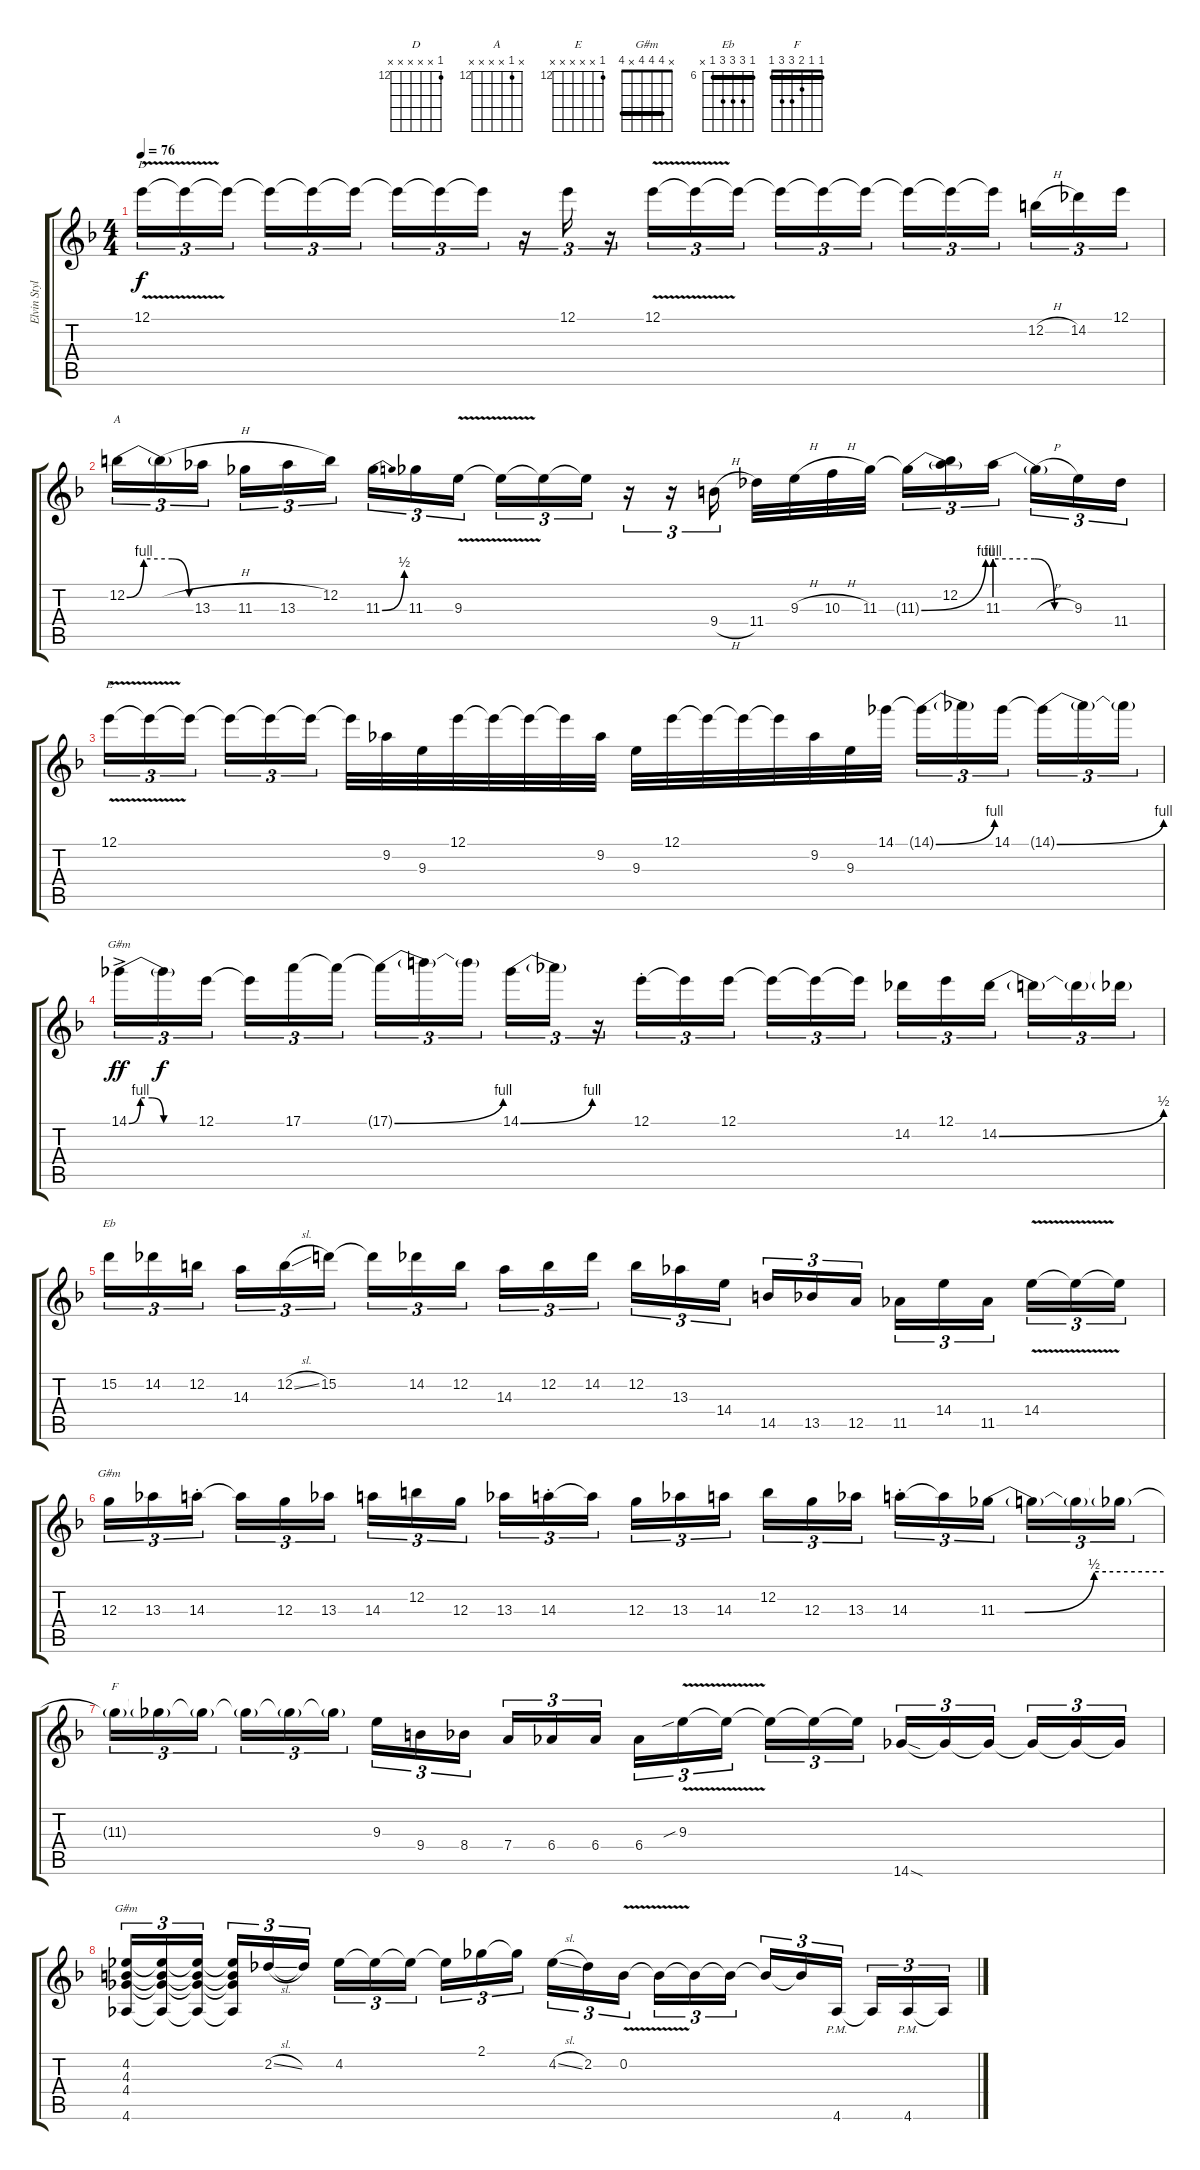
\track ("Elvin Style" "Elvin Styl") {instrument electricguitarclean}
\staff {score tabs}
\tuning (E4 B3 G3 D3 A2 E2) {hide}
\chord ("D" 12 x x x x x) {firstfret 12}
\chord ("A" x 12 x x x x) {firstfret 12}
\chord ("E" 12 x x x x x) {firstfret 12}
\chord ("G#m" 5 5 5 7 7 5) {firstfret 5 barre 5}
\chord ("Eb" 6 8 8 8 6 x) {firstfret 6 barre 6}
\chord ("G#m" x x 12 x x x) {firstfret 12}
\chord ("F" 1 1 2 3 3 1) {barre 1}
\chord ("G#m" x 4 4 4 x 4) {barre 4}
\ts (4 4)
\tempo 76
\clef g2
\ks f
12.1{v}.16{tu (3 2) ch "D" dy f} 12.1{t}.16{tu (3 2)} 12.1{t}.16{tu (3 2) beam splitsecondary} 12.1{t}.16{tu (3 2)} 12.1{t}.16{tu (3 2)} 12.1{t}.16{tu (3 2)} 12.1{t}.16{tu (3 2)} 12.1{t}.16{tu (3 2)} 12.1{t}.16{tu (3 2)} r.16{tu (3 2)} 12.1.16{tu (3 2)} r.16{tu (3 2)} 12.1{v}.16{tu (3 2)} 12.1{t}.16{tu (3 2)} 12.1{t}.16{tu (3 2) beam splitsecondary} 12.1{t}.16{tu (3 2)} 12.1{t}.16{tu (3 2)} 12.1{t}.16{tu (3 2)} 12.1{t}.16{tu (3 2)} 12.1{t}.16{tu (3 2)} 12.1{t}.16{tu (3 2) beam splitsecondary} 12.2{h}.16{tu (3 2)} 14.2.16{tu (3 2)} 12.1.16{tu (3 2)} |
12.2{be (custom 0 0 15 4 40 4 55 0 60 0)}.16{tu (3 2) ch "A"} 12.2{h t}.16{tu (3 2)} 13.3.16{tu (3 2) beam splitsecondary} 11.3.16{tu (3 2)} 13.3.16{tu (3 2)} 12.2.16{tu (3 2)} 11.3{be (bend 0 0 60 2)}.16{tu (3 2)} 11.3.16{tu (3 2)} 9.3{v}.16{tu (3 2) beam splitsecondary} 9.3{t}.16{tu (3 2)} 9.3{t}.16{tu (3 2)} 9.3{t}.16{tu (3 2)} r.16{tu (3 2)} r.16{tu (3 2)} 9.4{h}.16{tu (3 2) beam splitsecondary} 11.4.32 9.3{h}.32 10.3{h}.32 11.3.32 11.3{be (bend 0 0 60 4) t}.16{tu (3 2)} (12.2 11.3{t}).16{tu (3 2)} 11.3{be (custom 0 4 30 4 45 0 60 0)}.16{tu (3 2) beam splitsecondary} 11.3{h t}.16{tu (3 2)} 9.3.16{tu (3 2)} 11.4.16{tu (3 2)} |
12.1{v}.16{tu (3 2) ch "E"} 12.1{t}.16{tu (3 2)} 12.1{t}.16{tu (3 2) beam splitsecondary} 12.1{t}.16{tu (3 2)} 12.1{t}.16{tu (3 2)} 12.1{t}.16{tu (3 2)} 12.1{t}.32 9.2.32 9.3.32 12.1.32 12.1{t}.32 12.1{t}.32 12.1{t}.32 9.2.32 9.3.32 12.1.32 12.1{t}.32 12.1{t}.32 12.1{t}.32 9.2.32 9.3.32 14.1.32 14.1{be (bend 0 0 60 4) t}.16{tu (3 2)} 14.1{t}.16{tu (3 2)} 14.1.16{tu (3 2) beam splitsecondary} 14.1{be (bend 0 0 60 4) t}.16{tu (3 2)} 14.1{t}.16{tu (3 2)} 14.1{t}.16{tu (3 2)} |
14.1{be (custom 0 0 10 4 20 4 30 0 60 0) ac}.16{tu (3 2) ch "G#m" dy ff} 14.1{t}.16{tu (3 2) dy f} 12.1.16{tu (3 2) beam splitsecondary} 12.1{t}.16{tu (3 2)} 17.1.16{tu (3 2)} 17.1{t}.16{tu (3 2)} 17.1{be (bend 0 0 60 4) t}.16{tu (3 2)} 17.1{t}.16{tu (3 2)} 17.1{t}.16{tu (3 2) beam splitsecondary} 14.1{be (bend 0 0 60 4)}.16{tu (3 2)} 14.1{t}.16{tu (3 2)} r.16{tu (3 2)} 12.1{st}.16{tu (3 2)} 12.1{t}.16{tu (3 2)} 12.1.16{tu (3 2) beam splitsecondary} 12.1{t}.16{tu (3 2)} 12.1{t}.16{tu (3 2)} 12.1{t}.16{tu (3 2)} 14.2.16{tu (3 2)} 12.1.16{tu (3 2)} 14.2{be (bend 0 0 60 2)}.16{tu (3 2) beam splitsecondary} 14.2{t}.16{tu (3 2)} 14.2{t}.16{tu (3 2)} 14.2{t}.16{tu (3 2)} |
15.2.16{tu (3 2) ch "Eb"} 14.2.16{tu (3 2)} 12.2.16{tu (3 2) beam splitsecondary} 14.3.16{tu (3 2)} 12.2{sl}.16{tu (3 2)} 15.2.16{tu (3 2)} 15.2{t}.16{tu (3 2)} 14.2.16{tu (3 2)} 12.2.16{tu (3 2) beam splitsecondary} 14.3.16{tu (3 2)} 12.2.16{tu (3 2)} 14.2.16{tu (3 2)} 12.2.16{tu (3 2)} 13.3.16{tu (3 2)} 14.4.16{tu (3 2) beam splitsecondary} 14.5.16{tu (3 2)} 13.5.16{tu (3 2)} 12.5.16{tu (3 2)} 11.5.16{tu (3 2)} 14.4.16{tu (3 2)} 11.5.16{tu (3 2) beam splitsecondary} 14.4{v}.16{tu (3 2)} 14.4{t}.16{tu (3 2)} 14.4{t}.16{tu (3 2)} |
12.3.16{tu (3 2) ch "G#m"} 13.3.16{tu (3 2)} 14.3{st}.16{tu (3 2) beam splitsecondary} 14.3{t}.16{tu (3 2)} 12.3.16{tu (3 2)} 13.3.16{tu (3 2)} 14.3.16{tu (3 2)} 12.2.16{tu (3 2)} 12.3.16{tu (3 2) beam splitsecondary} 13.3.16{tu (3 2)} 14.3{st}.16{tu (3 2)} 14.3{t}.16{tu (3 2)} 12.3.16{tu (3 2)} 13.3.16{tu (3 2)} 14.3.16{tu (3 2) beam splitsecondary} 12.2.16{tu (3 2)} 12.3.16{tu (3 2)} 13.3.16{tu (3 2)} 14.3{st}.16{tu (3 2)} 14.3{t}.16{tu (3 2)} 11.3{be (custom 0 0 10 0 35 2 60 2)}.16{tu (3 2) beam splitsecondary} 11.3{t}.16{tu (3 2)} 11.3{t}.16{tu (3 2)} 11.3{t}.16{tu (3 2)} |
11.3{t}.16{tu (3 2) ch "F"} 11.3{t}.16{tu (3 2)} 11.3{t}.16{tu (3 2) beam splitsecondary} 11.3{t}.16{tu (3 2)} 11.3{t}.16{tu (3 2)} 11.3{t}.16{tu (3 2)} 9.3.16{tu (3 2)} 9.4.16{tu (3 2)} 8.4.16{tu (3 2) beam splitsecondary} 7.4.16{tu (3 2)} 6.4.16{tu (3 2)} 6.4.16{tu (3 2)} 6.4.16{tu (3 2)} 9.3{v sib}.16{tu (3 2)} 9.3{t}.16{tu (3 2) beam splitsecondary} 9.3{t}.16{tu (3 2)} 9.3{t}.16{tu (3 2)} 9.3{t}.16{tu (3 2)} 14.6{sod}.16{tu (3 2)} 14.6{t}.16{tu (3 2)} 14.6{t}.16{tu (3 2) beam splitsecondary} 14.6{t}.16{tu (3 2)} 14.6{t}.16{tu (3 2)} 14.6{t}.16{tu (3 2)} |
(4.2 4.3 4.4 4.6).16{tu (3 2) ch "G#m"} (4.2{t} 4.3{t} 4.4{t} 4.6{t}).16{tu (3 2)} (4.2{t} 4.3{t} 4.4{t} 4.6{t}).16{tu (3 2) beam splitsecondary} (4.2{t} 4.3{t} 4.4{t} 4.6{t}).16{tu (3 2)} 2.2{sl}.16{tu (3 2)} 2.2{t}.16{tu (3 2)} 4.2.16{tu (3 2)} 4.2{t}.16{tu (3 2)} 4.2{t}.16{tu (3 2) beam splitsecondary} 4.2{t}.16{tu (3 2)} 2.1.16{tu (3 2)} 2.1{t}.16{tu (3 2)} 4.2{sl}.16{tu (3 2)} 2.2.16{tu (3 2)} 0.2{v}.16{tu (3 2) beam splitsecondary} 0.2{t}.16{tu (3 2)} 0.2{t}.16{tu (3 2)} 0.2{t}.16{tu (3 2)} 0.2{t}.16{tu (3 2)} 0.2{t}.16{tu (3 2)} 4.6{pm}.16{tu (3 2) beam splitsecondary} 4.6{t}.16{tu (3 2)} 4.6{pm}.16{tu (3 2)} 4.6{t}.16{tu (3 2)}
